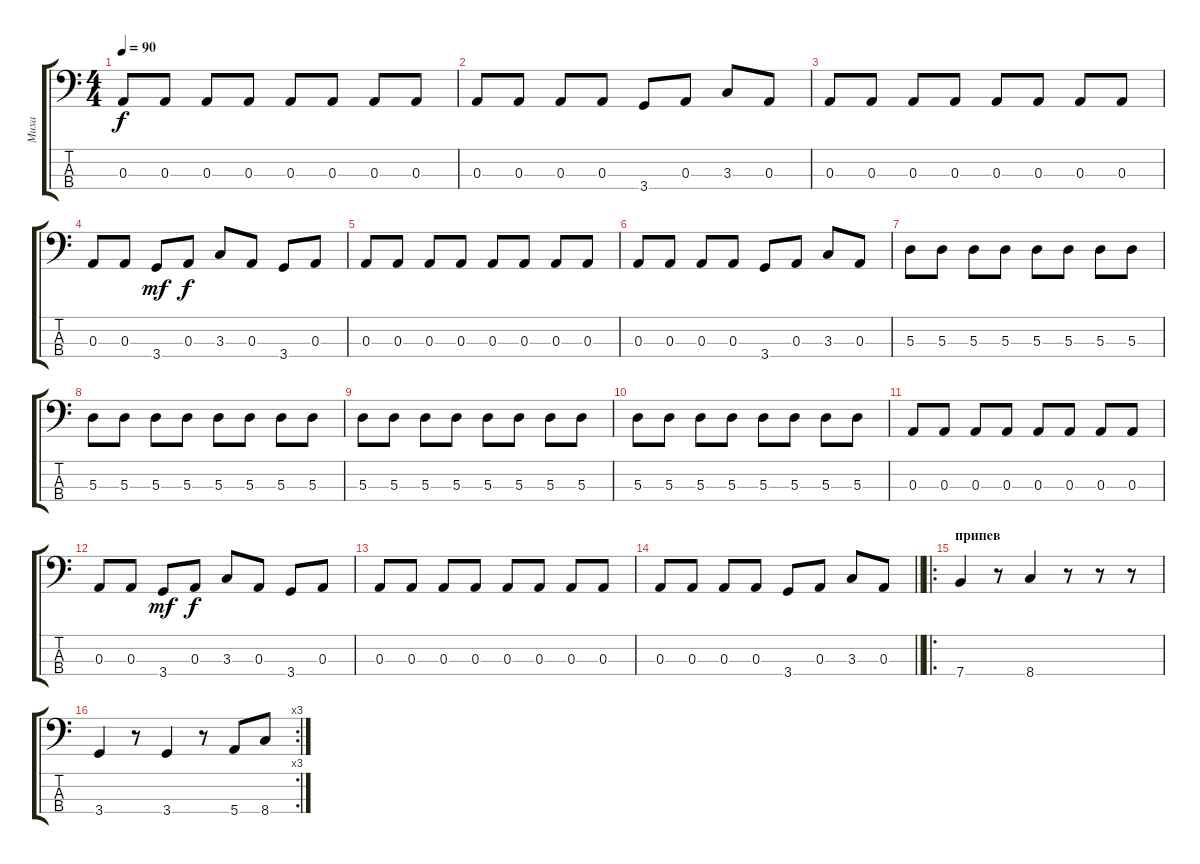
\track ("Миха" "Миха") {instrument electricbassfinger}
\staff {score tabs}
\tuning (G2 D2 A1 E1) {hide}
\ts (4 4)
\tempo 90
\clef f4
\ks c
0.3.8{dy f} 0.3.8 0.3.8 0.3.8 0.3.8 0.3.8 0.3.8 0.3.8 |
0.3.8 0.3.8 0.3.8 0.3.8 3.4.8 0.3.8 3.3.8 0.3.8 |
0.3.8 0.3.8 0.3.8 0.3.8 0.3.8 0.3.8 0.3.8 0.3.8 |
0.3.8 0.3.8 3.4.8{dy mf} 0.3.8{dy f} 3.3.8 0.3.8 3.4.8 0.3.8 |
0.3.8 0.3.8 0.3.8 0.3.8 0.3.8 0.3.8 0.3.8 0.3.8 |
0.3.8 0.3.8 0.3.8 0.3.8 3.4.8 0.3.8 3.3.8 0.3.8 |
5.3.8 5.3.8 5.3.8 5.3.8 5.3.8 5.3.8 5.3.8 5.3.8 |
5.3.8 5.3.8 5.3.8 5.3.8 5.3.8 5.3.8 5.3.8 5.3.8 |
5.3.8 5.3.8 5.3.8 5.3.8 5.3.8 5.3.8 5.3.8 5.3.8 |
5.3.8 5.3.8 5.3.8 5.3.8 5.3.8 5.3.8 5.3.8 5.3.8 |
0.3.8 0.3.8 0.3.8 0.3.8 0.3.8 0.3.8 0.3.8 0.3.8 |
0.3.8 0.3.8 3.4.8{dy mf} 0.3.8{dy f} 3.3.8 0.3.8 3.4.8 0.3.8 |
0.3.8 0.3.8 0.3.8 0.3.8 0.3.8 0.3.8 0.3.8 0.3.8 |
\barLineRight lightlight
0.3.8 0.3.8 0.3.8 0.3.8 3.4.8 0.3.8 3.3.8 0.3.8 |
\ro
\section ("" "припев")
7.4.4 r.8 8.4.4 r.8 r.8 r.8 |
\rc 3
3.4.4 r.8 3.4.4 r.8 5.4.8 8.4.8
